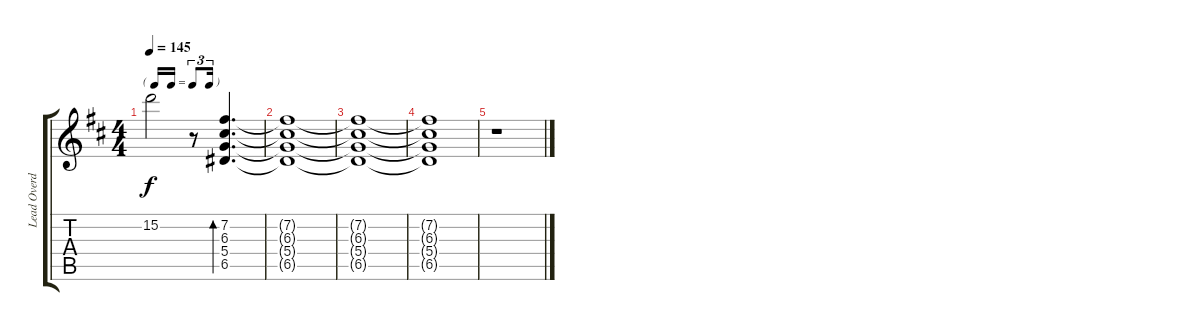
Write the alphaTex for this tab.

\track ("Lead Overdriven" "Lead Overd") {instrument overdrivenguitar}
\staff {score tabs}
\tuning (E4 B3 G3 D3 A2 E2) {hide}
\ts (4 4)
\tf triplet16th
\tempo 145
\clef g2
\ks d
15.2{t}.2{dy f} r.8 (7.2 6.3 5.4 6.5).4{d bd 480} |
(7.2{t} 6.3{t} 5.4{t} 6.5{t}).1 |
(7.2{t} 6.3{t} 5.4{t} 6.5{t}).1 |
(7.2{t} 6.3{t} 5.4{t} 6.5{t}).1 |
r.1
